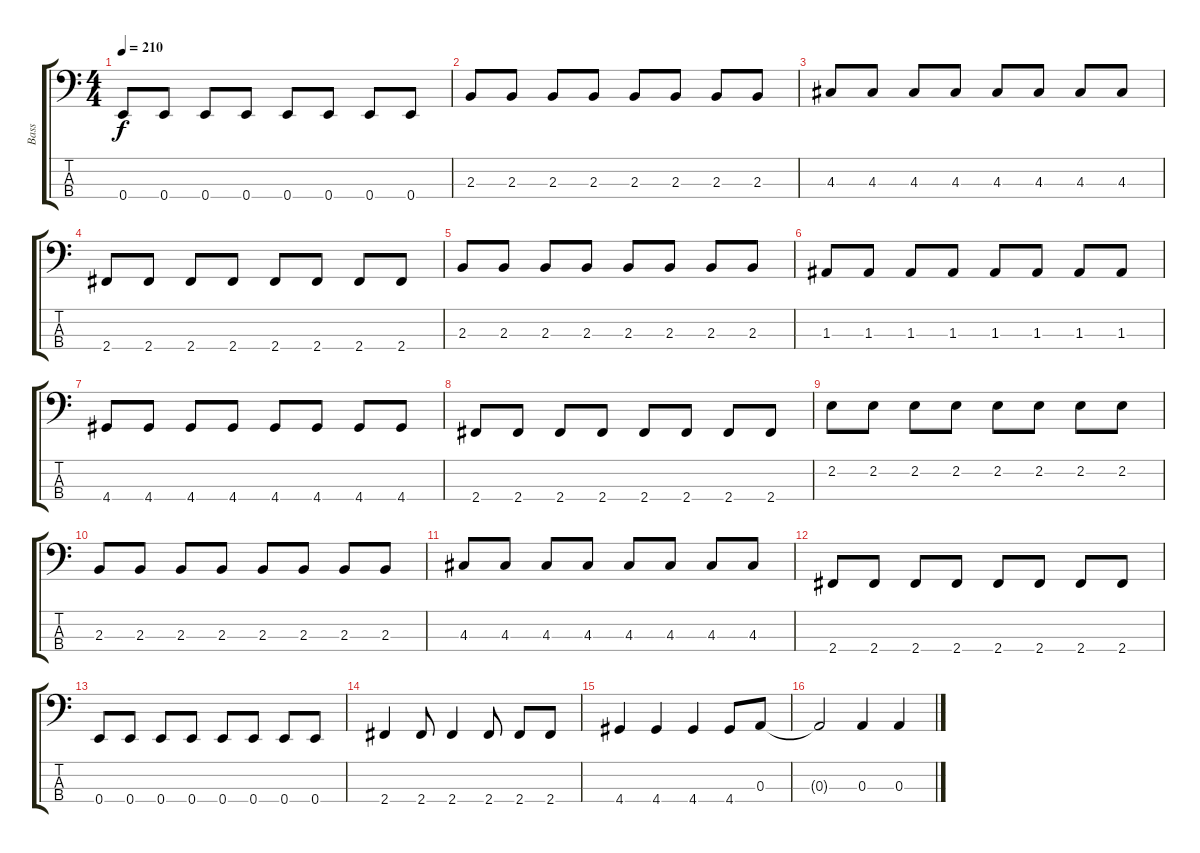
\track ("Bass" "Bass") {instrument electricbassfinger}
\staff {score tabs}
\tuning (G2 D2 A1 E1) {hide}
\ts (4 4)
\tempo 210
\clef f4
\ks c
0.4.8{dy f} 0.4.8 0.4.8 0.4.8 0.4.8 0.4.8 0.4.8 0.4.8 |
2.3.8 2.3.8 2.3.8 2.3.8 2.3.8 2.3.8 2.3.8 2.3.8 |
4.3.8 4.3.8 4.3.8 4.3.8 4.3.8 4.3.8 4.3.8 4.3.8 |
2.4.8 2.4.8 2.4.8 2.4.8 2.4.8 2.4.8 2.4.8 2.4.8 |
2.3.8 2.3.8 2.3.8 2.3.8 2.3.8 2.3.8 2.3.8 2.3.8 |
1.3.8 1.3.8 1.3.8 1.3.8 1.3.8 1.3.8 1.3.8 1.3.8 |
4.4.8 4.4.8 4.4.8 4.4.8 4.4.8 4.4.8 4.4.8 4.4.8 |
2.4.8 2.4.8 2.4.8 2.4.8 2.4.8 2.4.8 2.4.8 2.4.8 |
2.2.8 2.2.8 2.2.8 2.2.8 2.2.8 2.2.8 2.2.8 2.2.8 |
2.3.8 2.3.8 2.3.8 2.3.8 2.3.8 2.3.8 2.3.8 2.3.8 |
4.3.8 4.3.8 4.3.8 4.3.8 4.3.8 4.3.8 4.3.8 4.3.8 |
2.4.8 2.4.8 2.4.8 2.4.8 2.4.8 2.4.8 2.4.8 2.4.8 |
0.4.8 0.4.8 0.4.8 0.4.8 0.4.8 0.4.8 0.4.8 0.4.8 |
2.4.4 2.4.8 2.4.4 2.4.8 2.4.8 2.4.8 |
4.4.4 4.4.4 4.4.4 4.4.8 0.3.8 |
0.3{t}.2 0.3.4 0.3.4
